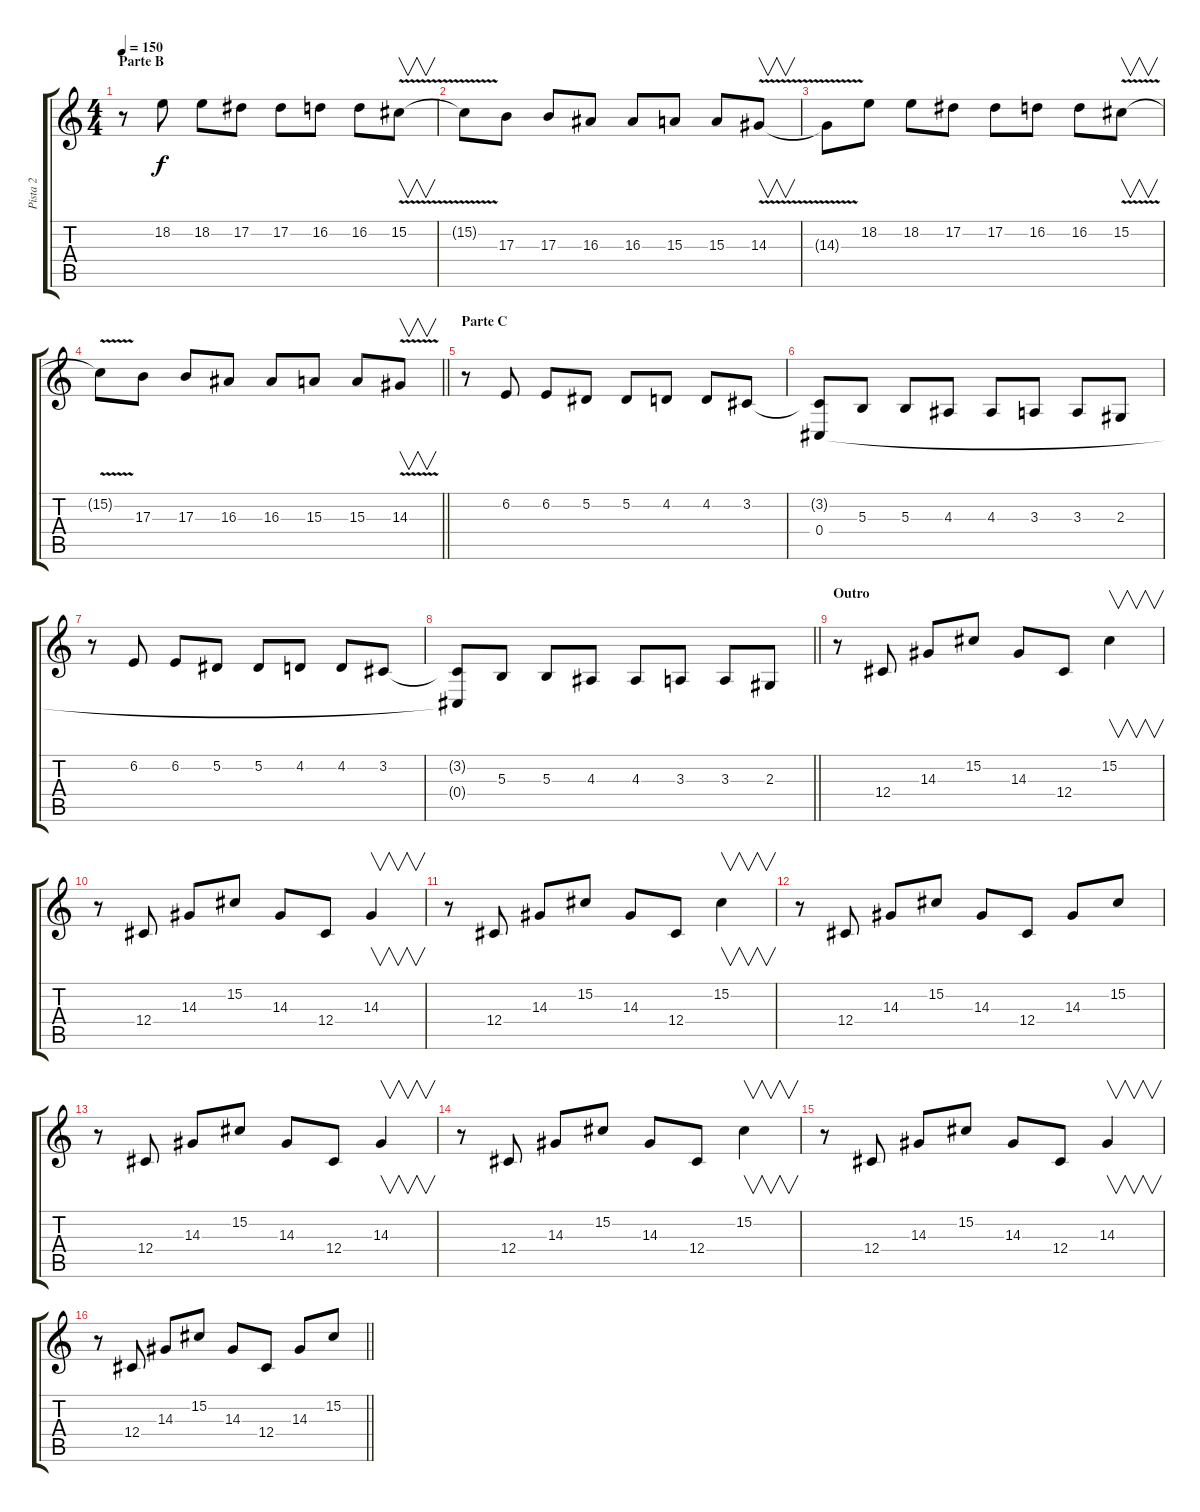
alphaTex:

\track ("Pista 2" "Pista 2") {instrument pad1newage}
\staff {score tabs}
\tuning (Eb4 Bb3 Gb3 Db3 Ab2 Eb2) {hide}
\ts (4 4)
\section ("" "Parte B")
\tempo 150
\clef g2
\ks c
r.8{dy f instrument pad1newage} 18.2.8 18.2.8 17.2.8 17.2.8 16.2.8 16.2.8 15.2{v}.8{v} |
15.2{t}.8 17.3.8 17.3.8 16.3.8 16.3.8 15.3.8 15.3.8 14.3{v}.8{v} |
14.3{t}.8 18.2.8 18.2.8 17.2.8 17.2.8 16.2.8 16.2.8 15.2{v}.8{v} |
\barLineRight lightlight
15.2{t}.8 17.3.8 17.3.8 16.3.8 16.3.8 15.3.8 15.3.8 14.3{v}.8{v} |
\section ("" "Parte C")
r.8 6.2.8 6.2.8 5.2.8 5.2.8 4.2.8 4.2.8 3.2.8 |
(3.2{t} 0.4).8 5.3.8 5.3.8 4.3.8 4.3.8 3.3.8 3.3.8 2.3.8 |
r.8 6.2.8 6.2.8 5.2.8 5.2.8 4.2.8 4.2.8 3.2.8 |
\barLineRight lightlight
(3.2{t} 0.4{t}).8 5.3.8 5.3.8 4.3.8 4.3.8 3.3.8 3.3.8 2.3.8 |
\section ("" "Outro")
r.8{instrument pad1newage} 12.4.8 14.3.8 15.2.8 14.3.8 12.4.8 15.2.4{v} |
r.8 12.4.8 14.3.8 15.2.8 14.3.8 12.4.8 14.3.4{v} |
r.8 12.4.8 14.3.8 15.2.8 14.3.8 12.4.8 15.2.4{v} |
r.8 12.4.8 14.3.8 15.2.8 14.3.8 12.4.8 14.3.8 15.2.8 |
r.8 12.4.8 14.3.8 15.2.8 14.3.8 12.4.8 14.3.4{v} |
r.8 12.4.8 14.3.8 15.2.8 14.3.8 12.4.8 15.2.4{v} |
r.8 12.4.8 14.3.8 15.2.8 14.3.8 12.4.8 14.3.4{v} |
\barLineRight lightlight
r.8 12.4.8 14.3.8 15.2.8 14.3.8 12.4.8 14.3.8 15.2.8
